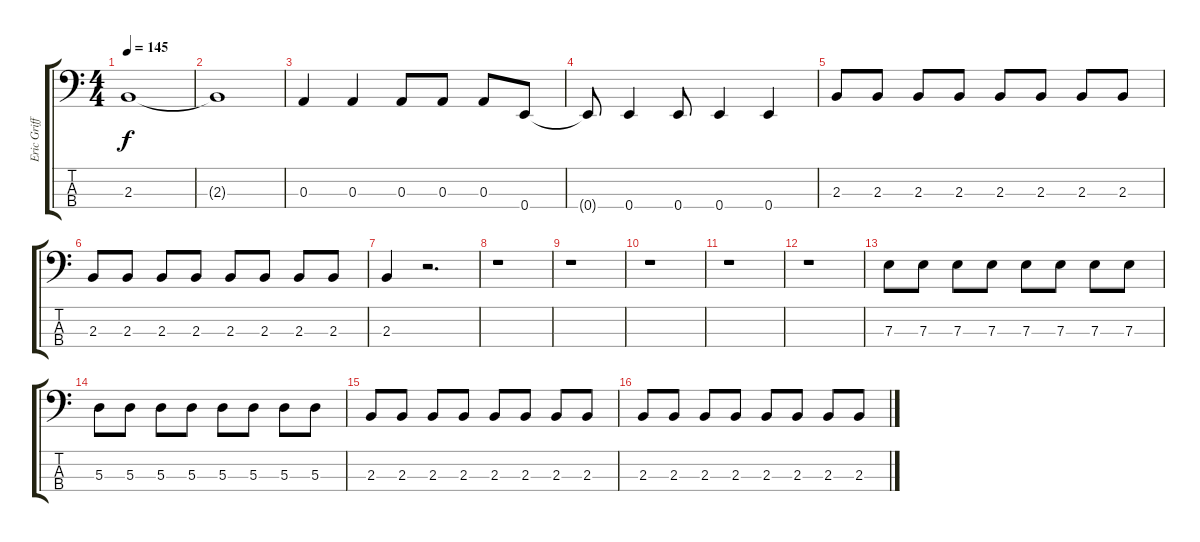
\track ("Eric Griffin" "Eric Griff") {instrument electricbasspick}
\staff {score tabs}
\tuning (G2 D2 A1 E1) {hide}
\ts (4 4)
\tempo 145
\clef f4
\ks c
2.3.1{dy f} |
2.3{t}.1 |
0.3.4 0.3.4 0.3.8 0.3.8 0.3.8 0.4.8 |
0.4{t}.8 0.4.4 0.4.8 0.4.4 0.4.4 |
2.3.8 2.3.8 2.3.8 2.3.8 2.3.8 2.3.8 2.3.8 2.3.8 |
2.3.8 2.3.8 2.3.8 2.3.8 2.3.8 2.3.8 2.3.8 2.3.8 |
2.3.4 r.2{d} |
r.1 |
r.1 |
r.1 |
r.1 |
r.1 |
7.3.8 7.3.8 7.3.8 7.3.8 7.3.8 7.3.8 7.3.8 7.3.8 |
5.3.8 5.3.8 5.3.8 5.3.8 5.3.8 5.3.8 5.3.8 5.3.8 |
2.3.8 2.3.8 2.3.8 2.3.8 2.3.8 2.3.8 2.3.8 2.3.8 |
2.3.8 2.3.8 2.3.8 2.3.8 2.3.8 2.3.8 2.3.8 2.3.8
